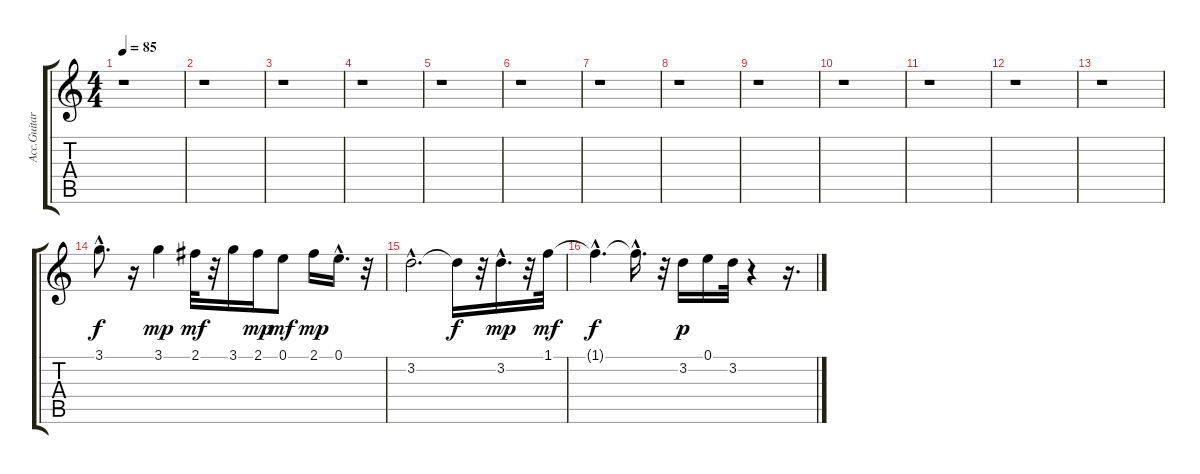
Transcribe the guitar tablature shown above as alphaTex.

\track ("Acc.Guitar Solo 2   " "Acc.Guitar") {instrument acousticguitarsteel}
\staff {score tabs}
\tuning (E4 B3 G3 D3 A2 E2) {hide}
\ts (4 4)
\tempo 85
\clef g2
\ks c
r.1{dy p} |
r.1 |
r.1 |
r.1 |
r.1 |
r.1 |
r.1 |
r.1 |
r.1 |
r.1 |
r.1 |
r.1 |
r.1 |
3.1{hac}.8{d dy f} r.16 3.1.4{dy mp} 2.1.32{dy mf} r.32 3.1.16 2.1.16{dy mp} 0.1.8{dy mf} 2.1.16{dy mp} 0.1{hac}.16{d} r.32 |
3.2{hac}.2{d} 3.2{t}.16{dy f} r.32 3.2{hac}.16{d dy mp} r.32 1.1.32{dy mf} |
1.1{hac t}.4{d dy f} 1.1{hac t}.16{d} r.32 3.2.16{dy p} 0.1.16 3.2.32 r.4 r.16{d}
